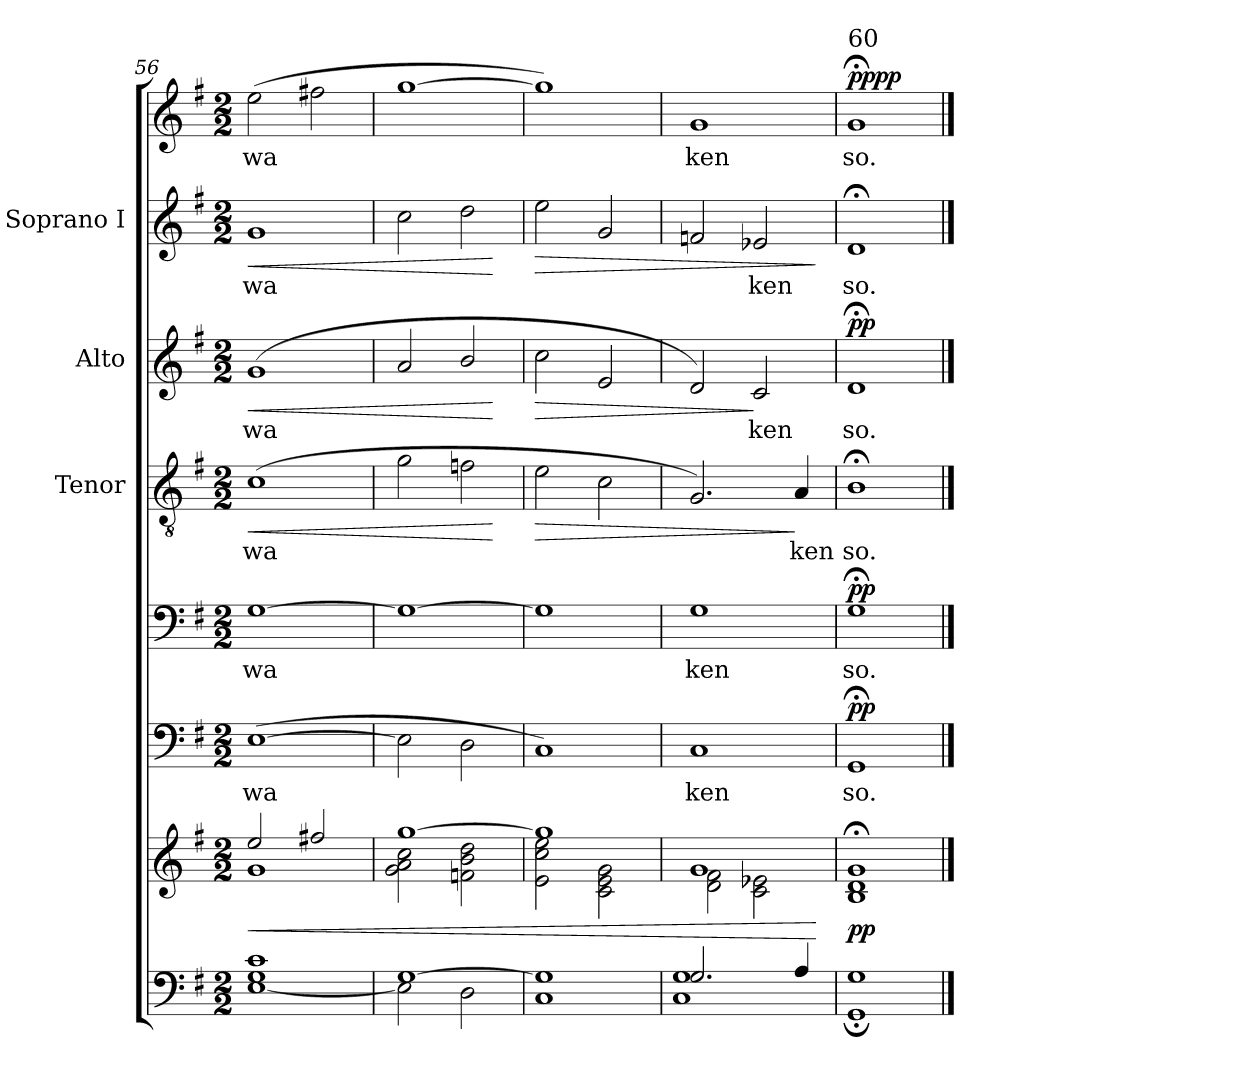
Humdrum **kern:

**kern	**kern	**dynam	**kern	**text	**dynam	**kern	**text	**dynam	**kern	**text	**dynam	**kern	**text	**dynam	**kern	**text	**kern	**text	**dynam
*part7	*part6	*part6	*part5	*part5	*part5	*part4	*part4	*part4	*part3	*part3	*part3	*part2	*part2	*part2	*part1	*part1	*part1	*part1	*part1
*staff8	*staff7	*staff7	*staff6	*staff6	*staff6	*staff5	*staff5	*staff5	*staff4	*staff4	*staff4	*staff3	*staff3	*staff3	*staff2	*staff2	*staff1	*staff1	*staff1/2
*	*	*	*	*	*	*	*	*	*I"Tenor	*	*	*I"Alto	*	*	*I"Soprano I	*	*	*	*
*	*	*	*	*	*	*	*	*	*I'T	*	*	*I'A	*	*	*I'S	*	*	*	*
*clefF4	*clefG2	*	*clefF4	*	*	*clefF4	*	*	*clefGv2	*	*	*clefG2	*	*	*clefG2	*	*clefG2	*	*
*k[f#]	*k[f#]	*	*k[f#]	*	*	*k[f#]	*	*	*k[f#]	*	*	*k[f#]	*	*	*k[f#]	*	*k[f#]	*	*
*G:	*G:	*	*G:	*	*	*G:	*	*	*G:	*	*	*G:	*	*	*G:	*	*G:	*	*
*M2/2	*M2/2	*	*M2/2	*	*	*M2/2	*	*	*M2/2	*	*	*M2/2	*	*	*M2/2	*	*M2/2	*	*
=56	=56	=56	=56	=56	=56	=56	=56	=56	=56	=56	=56	=56	=56	=56	=56	=56	=56	=56	=56
*^	*	*	*	*	*	*	*	*	*	*	*	*	*	*	*	*	*	*	*
!	!	!	!LO:HP:b	!	!LO:LY:b	!	!	!LO:LY:b	!	!	!LO:LY:b	!LO:HP:b	!	!LO:LY:b	!LO:HP:b	!	!LO:LY:b	!	!LO:LY:b	!LO:HP:b=2
*	*	*^	*	*	*	*	*	*	*	*	*	*	*	*	*	*	*	*	*	*
1G 1c	[<1E	2ee/	1g	<	(>[1E	wa­	.	[1G	wa­	.	(>1c	wa­	<	(<1g	wa­	<	1g	wa­	(>2ee\	wa­	<
.	.	2ff#X/	.	.	.	.	.	.	.	.	.	.	.	.	.	.	.	.	2ff#X\	.	.
=57	=57	=57	=57	=57	=57	=57	=57	=57	=57	=57	=57	=57	=57	=57	=57	=57	=57	=57	=57	=57	=57
[>1G	2E\]	[>1gg	2g\ 2a\ 2cc\	.	2E\]	.	.	1G_	.	.	2g\	.	.	2a/	.	.	2cc\	.	[1gg	.	.
.	2D\	.	2fn\ 2b\ 2dd\	.	2D\	.	.	.	.	.	2fn\	.	.	2b/	.	.	2dd\	.	.	.	.
*v	*v	*	*	*	*	*	*	*	*	*	*	*	*	*	*	*	*	*	*	*	*
*	*v	*v	*	*	*	*	*	*	*	*	*	*	*	*	*	*	*	*	*	*
.	.	.	.	.	.	.	.	.	.	.	[	.	.	[	.	.	.	.	[
=58	=58	=58	=58	=58	=58	=58	=58	=58	=58	=58	=58	=58	=58	=58	=58	=58	=58	=58	=58
*^	*^	*	*	*	*	*	*	*	*	*	*	*	*	*	*	*	*	*	*
!	!	!	!	!	!	!	!	!	!	!	!	!	!LO:HP:b	!	!	!LO:HP:b	!	!	!	!	!LO:HP:b=2
1G]	1C	1gg]	2e\ 2cc\ 2ee\	.	1C)	.	.	1G]	.	.	2e\	.	>	2cc\	.	>	2ee\	.	1gg])	.	>
.	.	.	2c\ 2e\ 2g\	.	.	.	.	.	.	.	2c\	.	.	2e/	.	.	2g/	.	.	.	.
=59	=59	=59	=59	=59	=59	=59	=59	=59	=59	=59	=59	=59	=59	=59	=59	=59	=59	=59	=59	=59	=59
!	!	!	!	!	!	!LO:LY:b	!	!	!LO:LY:b	!	!	!	!	!	!	!	!	!	!	!LO:LY:b	!
2.G/	1C 1G	1g	2d\ 2f#\	.	1C	ken	.	1G	ken	.	2.G/)	.	.	2d/)	.	.	2fn/	.	1g	ken	.
!	!	!	!	!	!	!	!	!	!	!	!	!	!	!	!LO:LY:b	!	!	!LO:LY:b	!	!	!
.	.	.	2c\ 2e-X\	.	.	.	.	.	.	.	.	.	.	2c/	ken	]	2e-X/	ken	.	.	.
!	!	!	!	!	!	!	!	!	!	!	!	!LO:LY:b	!	!	!	!	!	!	!	!	!
4A/	.	.	.	.	.	.	.	.	.	.	4A/	ken	]	.	.	.	.	.	.	.	.
*v	*v	*	*	*	*	*	*	*	*	*	*	*	*	*	*	*	*	*	*	*	*
*	*v	*v	*	*	*	*	*	*	*	*	*	*	*	*	*	*	*	*	*	*
.	.	[	.	.	.	.	.	.	.	.	.	.	.	.	.	.	.	.	]
=60	=60	=60	=60	=60	=60	=60	=60	=60	=60	=60	=60	=60	=60	=60	=60	=60	=60	=60	=60
*^	*^	*	*	*	*	*	*	*	*	*	*	*	*	*	*	*	*	*	*
!	!	!	!	!	!	!	!	!	!	!	!	!	!	!	!	!	!	!	!LO:TX:a:t=60	!	!
!	!	!	!	!LO:DY:b	!	!LO:LY:b	!LO:DY:b	!	!LO:LY:b	!LO:DY:b	!	!LO:LY:b	!	!	!LO:LY:b	!LO:DY:b	!	!LO:LY:b	!	!LO:LY:b	!LO:DY:b=2
!	!	!	!	!	!	!	!	!	!	!	!	!	!	!	!	!	!	!	!	!	!LO:DY:n=1:b
1ryy	1GG;< 1G;<	1B;< 1d;< 1g;<	1ryy	pp	1GG;	so.	pp	1G;<	so.	pp	1B;<	so.	.	1d;	so.	pp	1d;	so.	1g;	so.	pp pp
*v	*v	*	*	*	*	*	*	*	*	*	*	*	*	*	*	*	*	*	*	*	*
*	*v	*v	*	*	*	*	*	*	*	*	*	*	*	*	*	*	*	*	*	*
==	==	==	==	==	==	==	==	==	==	==	==	==	==	==	==	==	==	==	==
*-	*-	*-	*-	*-	*-	*-	*-	*-	*-	*-	*-	*-	*-	*-	*-	*-	*-	*-	*-
